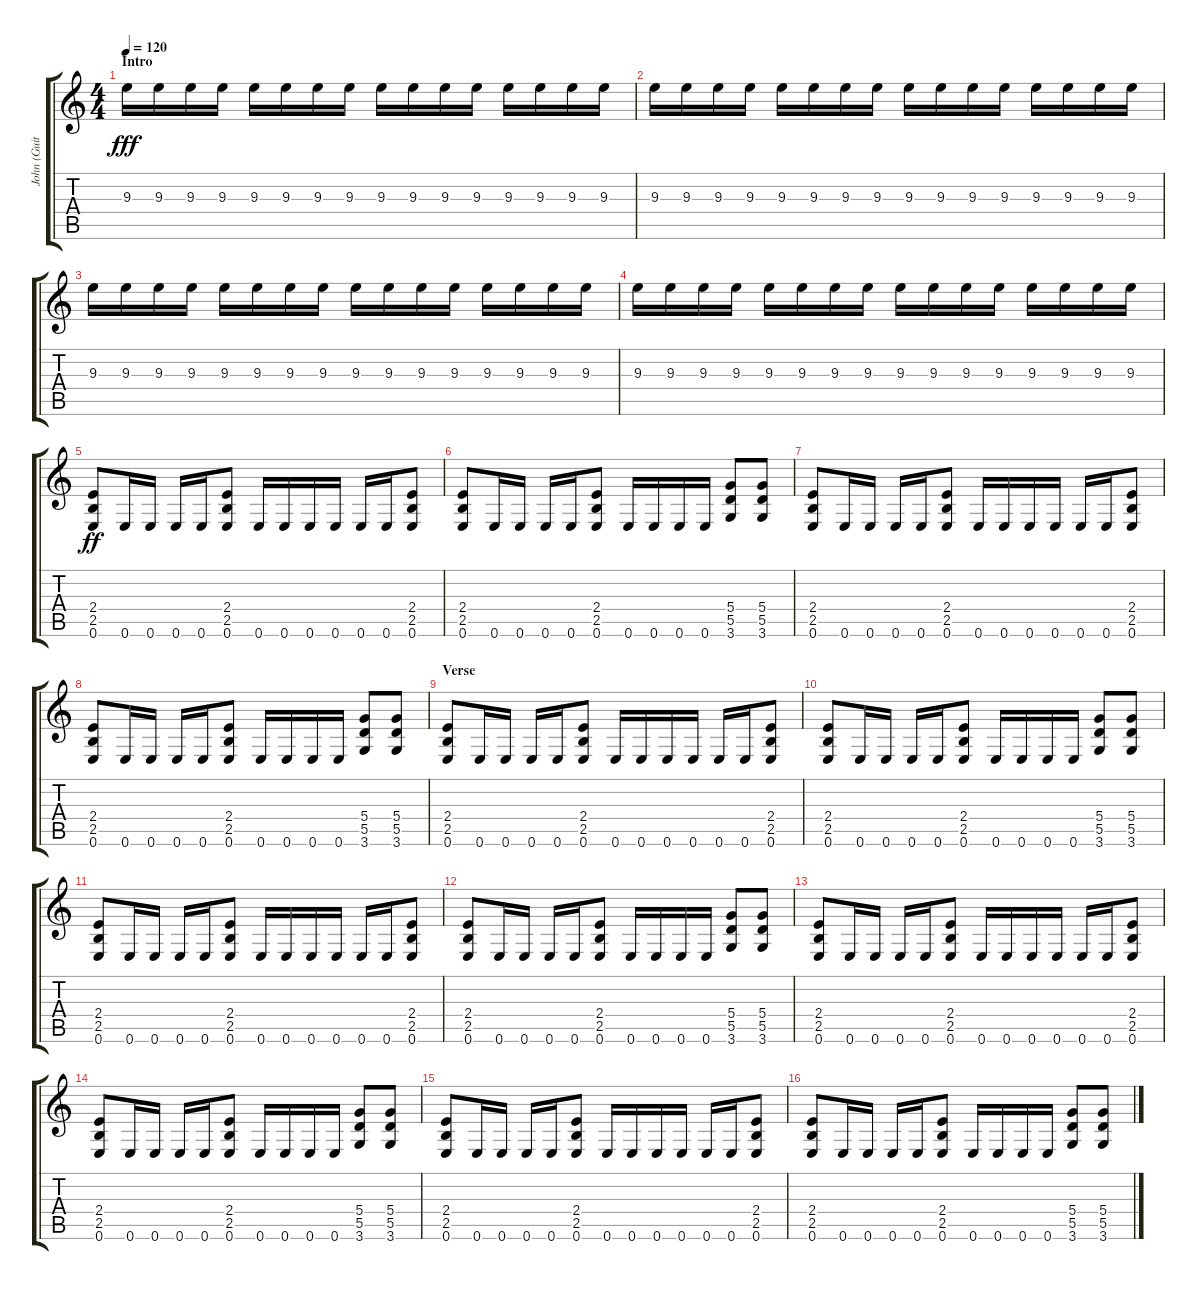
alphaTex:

\track ("John (Guitar 2)" "John (Guit") {instrument distortionguitar}
\staff {score tabs}
\tuning (E4 B3 G3 D3 A2 E2) {hide}
\ts (4 4)
\section ("" "Intro")
\tempo 120
\clef g2
\ks c
9.3.16{dy fff instrument distortionguitar} 9.3.16 9.3.16 9.3.16 9.3.16 9.3.16 9.3.16 9.3.16 9.3.16 9.3.16 9.3.16 9.3.16 9.3.16 9.3.16 9.3.16 9.3.16 |
9.3.16 9.3.16 9.3.16 9.3.16 9.3.16 9.3.16 9.3.16 9.3.16 9.3.16 9.3.16 9.3.16 9.3.16 9.3.16 9.3.16 9.3.16 9.3.16 |
9.3.16 9.3.16 9.3.16 9.3.16 9.3.16 9.3.16 9.3.16 9.3.16 9.3.16 9.3.16 9.3.16 9.3.16 9.3.16 9.3.16 9.3.16 9.3.16 |
9.3.16 9.3.16 9.3.16 9.3.16 9.3.16 9.3.16 9.3.16 9.3.16 9.3.16 9.3.16 9.3.16 9.3.16 9.3.16 9.3.16 9.3.16 9.3.16 |
(2.4 2.5 0.6).8{dy ff} 0.6.16 0.6.16 0.6.16 0.6.16 (2.4 2.5 0.6).8 0.6.16 0.6.16 0.6.16 0.6.16 0.6.16 0.6.16 (2.4 2.5 0.6).8 |
(2.4 2.5 0.6).8 0.6.16 0.6.16 0.6.16 0.6.16 (2.4 2.5 0.6).8 0.6.16 0.6.16 0.6.16 0.6.16 (5.4 5.5 3.6).8 (5.4 5.5 3.6).8 |
(2.4 2.5 0.6).8 0.6.16 0.6.16 0.6.16 0.6.16 (2.4 2.5 0.6).8 0.6.16 0.6.16 0.6.16 0.6.16 0.6.16 0.6.16 (2.4 2.5 0.6).8 |
(2.4 2.5 0.6).8 0.6.16 0.6.16 0.6.16 0.6.16 (2.4 2.5 0.6).8 0.6.16 0.6.16 0.6.16 0.6.16 (5.4 5.5 3.6).8 (5.4 5.5 3.6).8 |
\section ("" "Verse")
(2.4 2.5 0.6).8 0.6.16 0.6.16 0.6.16 0.6.16 (2.4 2.5 0.6).8 0.6.16 0.6.16 0.6.16 0.6.16 0.6.16 0.6.16 (2.4 2.5 0.6).8 |
(2.4 2.5 0.6).8 0.6.16 0.6.16 0.6.16 0.6.16 (2.4 2.5 0.6).8 0.6.16 0.6.16 0.6.16 0.6.16 (5.4 5.5 3.6).8 (5.4 5.5 3.6).8 |
(2.4 2.5 0.6).8 0.6.16 0.6.16 0.6.16 0.6.16 (2.4 2.5 0.6).8 0.6.16 0.6.16 0.6.16 0.6.16 0.6.16 0.6.16 (2.4 2.5 0.6).8 |
(2.4 2.5 0.6).8 0.6.16 0.6.16 0.6.16 0.6.16 (2.4 2.5 0.6).8 0.6.16 0.6.16 0.6.16 0.6.16 (5.4 5.5 3.6).8 (5.4 5.5 3.6).8 |
(2.4 2.5 0.6).8 0.6.16 0.6.16 0.6.16 0.6.16 (2.4 2.5 0.6).8 0.6.16 0.6.16 0.6.16 0.6.16 0.6.16 0.6.16 (2.4 2.5 0.6).8 |
(2.4 2.5 0.6).8 0.6.16 0.6.16 0.6.16 0.6.16 (2.4 2.5 0.6).8 0.6.16 0.6.16 0.6.16 0.6.16 (5.4 5.5 3.6).8 (5.4 5.5 3.6).8 |
(2.4 2.5 0.6).8 0.6.16 0.6.16 0.6.16 0.6.16 (2.4 2.5 0.6).8 0.6.16 0.6.16 0.6.16 0.6.16 0.6.16 0.6.16 (2.4 2.5 0.6).8 |
(2.4 2.5 0.6).8 0.6.16 0.6.16 0.6.16 0.6.16 (2.4 2.5 0.6).8 0.6.16 0.6.16 0.6.16 0.6.16 (5.4 5.5 3.6).8 (5.4 5.5 3.6).8
